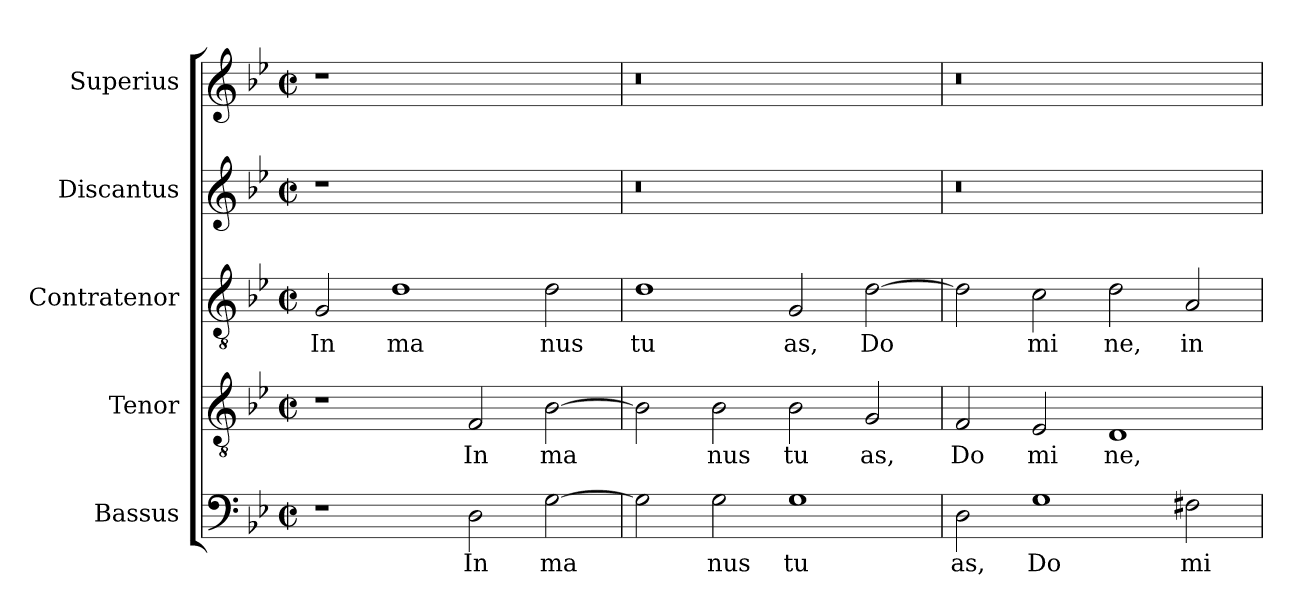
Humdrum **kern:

**kern	**text	**kern	**text	**kern	**text	**kern	**kern
*part5	*part5	*part4	*part4	*part3	*part3	*part2	*part1
*staff5	*staff5	*staff4	*staff4	*staff3	*staff3	*staff2	*staff1
*I"Bassus	*	*I"Tenor	*	*I"Contratenor	*	*I"Discantus	*I"Superius
!!LO:PB:g=z
*stria5	*	*stria5	*	*stria5	*	*stria5	*stria5
*clefF4	*	*clefGv2	*	*clefGv2	*	*clefG2	*clefG2
*k[b-e-]	*	*k[b-e-]	*	*k[b-e-]	*	*k[b-e-]	*k[b-e-]
*B-:	*	*B-:	*	*B-:	*	*B-:	*B-:
*M2/2	*	*M2/2	*	*M2/2	*	*M2/2	*M2/2
*met(c|)	*	*met(c|)	*	*met(c|)	*	*met(c|)	*met(c|)
=1	=1	=1	=1	=1	=1	=1	=1
!	!	!	!	!	!LO:LY:b:cj	!	!
1r	.	1r	.	2G/	In	1r	1r
!	!	!	!	!	!LO:LY:b:cj	!	!
.	.	.	.	1d	ma	.	.
!	!LO:LY:b:cj	!	!LO:LY:b:cj	!	!	!	!
2D\	In	2F/	In	.	.	1ryy	1ryy
!	!LO:LY:b	!	!LO:LY:b	!	!LO:LY:b:cj	!	!
[>2G\	ma	[>2B-\	ma	2d\	nus	.	.
=2	=2	=2	=2	=2	=2	=2	=2
!	!	!	!	!	!LO:LY:b:cj	!	!
2G\]	.	2B-\]	.	1d	tu	0r	0r
!	!LO:LY:b:cj	!	!LO:LY:b:cj	!	!	!	!
2G\	nus	2B-\	nus	.	.	.	.
!	!LO:LY:b:cj	!	!LO:LY:b:cj	!	!LO:LY:b:cj	!	!
1G	tu	2B-\	tu	2G/	as,	.	.
!	!	!	!LO:LY:b:cj	!	!LO:LY:b	!	!
.	.	2G/	as,	[>2d\	Do	.	.
=3	=3	=3	=3	=3	=3	=3	=3
!	!LO:LY:b:cj	!	!LO:LY:b:cj	!	!	!	!
2D\	as,	2F/	Do	2d\]	.	0r	0r
!	!LO:LY:b:cj	!	!LO:LY:b:cj	!	!LO:LY:b:cj	!	!
1G	Do	2E-/	mi	2c\	mi	.	.
!	!	!	!LO:LY:b:cj	!	!LO:LY:b:cj	!	!
.	.	1D	ne,	2d\	ne,	.	.
!	!LO:LY:b:cj	!	!	!	!LO:LY:b:cj	!	!
2F#X\	mi	.	.	2A/	in	.	.
=	=	=	=	=	=	=	=
*-	*-	*-	*-	*-	*-	*-	*-
